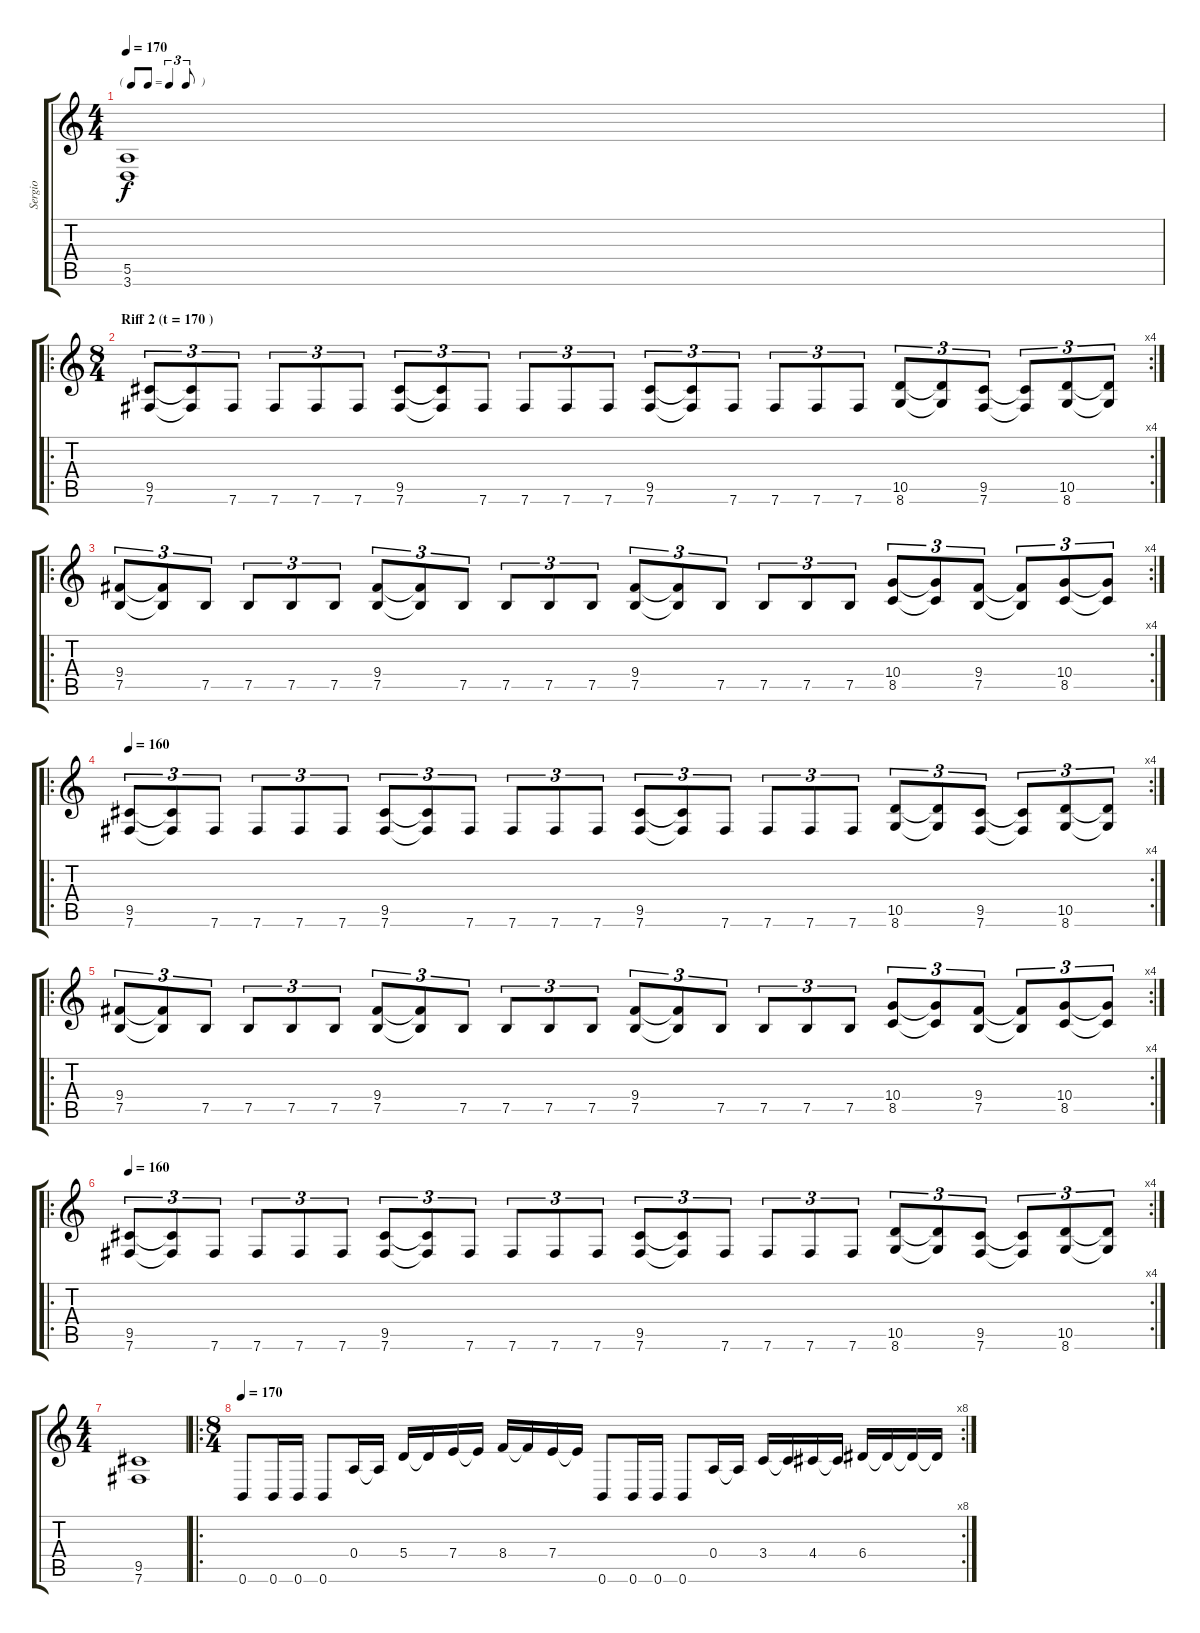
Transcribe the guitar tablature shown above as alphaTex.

\track ("Sergio" "Sergio") {instrument distortionguitar}
\staff {score tabs}
\tuning (B3 Gb3 D3 A2 E2 B1) {hide}
\ts (4 4)
\tf triplet8th
\tempo 170
\clef g2
\ks c
(5.5 3.6).1{dy f} |
\ro
\rc 4
\ts (8 4)
\section ("" "Riff 2 (t = 170 )")
(9.5 7.6).8{tu (3 2)} (9.5{t} 7.6{t}).8{tu (3 2)} 7.6.8{tu (3 2)} 7.6.8{tu (3 2)} 7.6.8{tu (3 2)} 7.6.8{tu (3 2)} (9.5 7.6).8{tu (3 2)} (9.5{t} 7.6{t}).8{tu (3 2)} 7.6.8{tu (3 2)} 7.6.8{tu (3 2)} 7.6.8{tu (3 2)} 7.6.8{tu (3 2)} (9.5 7.6).8{tu (3 2)} (9.5{t} 7.6{t}).8{tu (3 2)} 7.6.8{tu (3 2)} 7.6.8{tu (3 2)} 7.6.8{tu (3 2)} 7.6.8{tu (3 2)} (10.5 8.6).8{tu (3 2)} (10.5{t} 8.6{t}).8{tu (3 2)} (9.5 7.6).8{tu (3 2)} (9.5{t} 7.6{t}).8{tu (3 2)} (10.5 8.6).8{tu (3 2)} (10.5{t} 8.6{t}).8{tu (3 2)} |
\ro
\rc 4
(9.4 7.5).8{tu (3 2)} (9.4{t} 7.5{t}).8{tu (3 2)} 7.5.8{tu (3 2)} 7.5.8{tu (3 2)} 7.5.8{tu (3 2)} 7.5.8{tu (3 2)} (9.4 7.5).8{tu (3 2)} (9.4{t} 7.5{t}).8{tu (3 2)} 7.5.8{tu (3 2)} 7.5.8{tu (3 2)} 7.5.8{tu (3 2)} 7.5.8{tu (3 2)} (9.4 7.5).8{tu (3 2)} (9.4{t} 7.5{t}).8{tu (3 2)} 7.5.8{tu (3 2)} 7.5.8{tu (3 2)} 7.5.8{tu (3 2)} 7.5.8{tu (3 2)} (10.4 8.5).8{tu (3 2)} (10.4{t} 8.5{t}).8{tu (3 2)} (9.4 7.5).8{tu (3 2)} (9.4{t} 7.5{t}).8{tu (3 2)} (10.4 8.5).8{tu (3 2)} (10.4{t} 8.5{t}).8{tu (3 2)} |
\ro
\rc 4
\tempo 160
(9.5 7.6).8{tu (3 2)} (9.5{t} 7.6{t}).8{tu (3 2)} 7.6.8{tu (3 2)} 7.6.8{tu (3 2)} 7.6.8{tu (3 2)} 7.6.8{tu (3 2)} (9.5 7.6).8{tu (3 2)} (9.5{t} 7.6{t}).8{tu (3 2)} 7.6.8{tu (3 2)} 7.6.8{tu (3 2)} 7.6.8{tu (3 2)} 7.6.8{tu (3 2)} (9.5 7.6).8{tu (3 2)} (9.5{t} 7.6{t}).8{tu (3 2)} 7.6.8{tu (3 2)} 7.6.8{tu (3 2)} 7.6.8{tu (3 2)} 7.6.8{tu (3 2)} (10.5 8.6).8{tu (3 2)} (10.5{t} 8.6{t}).8{tu (3 2)} (9.5 7.6).8{tu (3 2)} (9.5{t} 7.6{t}).8{tu (3 2)} (10.5 8.6).8{tu (3 2)} (10.5{t} 8.6{t}).8{tu (3 2)} |
\ro
\rc 4
(9.4 7.5).8{tu (3 2)} (9.4{t} 7.5{t}).8{tu (3 2)} 7.5.8{tu (3 2)} 7.5.8{tu (3 2)} 7.5.8{tu (3 2)} 7.5.8{tu (3 2)} (9.4 7.5).8{tu (3 2)} (9.4{t} 7.5{t}).8{tu (3 2)} 7.5.8{tu (3 2)} 7.5.8{tu (3 2)} 7.5.8{tu (3 2)} 7.5.8{tu (3 2)} (9.4 7.5).8{tu (3 2)} (9.4{t} 7.5{t}).8{tu (3 2)} 7.5.8{tu (3 2)} 7.5.8{tu (3 2)} 7.5.8{tu (3 2)} 7.5.8{tu (3 2)} (10.4 8.5).8{tu (3 2)} (10.4{t} 8.5{t}).8{tu (3 2)} (9.4 7.5).8{tu (3 2)} (9.4{t} 7.5{t}).8{tu (3 2)} (10.4 8.5).8{tu (3 2)} (10.4{t} 8.5{t}).8{tu (3 2)} |
\ro
\rc 4
\tempo 160
(9.5 7.6).8{tu (3 2)} (9.5{t} 7.6{t}).8{tu (3 2)} 7.6.8{tu (3 2)} 7.6.8{tu (3 2)} 7.6.8{tu (3 2)} 7.6.8{tu (3 2)} (9.5 7.6).8{tu (3 2)} (9.5{t} 7.6{t}).8{tu (3 2)} 7.6.8{tu (3 2)} 7.6.8{tu (3 2)} 7.6.8{tu (3 2)} 7.6.8{tu (3 2)} (9.5 7.6).8{tu (3 2)} (9.5{t} 7.6{t}).8{tu (3 2)} 7.6.8{tu (3 2)} 7.6.8{tu (3 2)} 7.6.8{tu (3 2)} 7.6.8{tu (3 2)} (10.5 8.6).8{tu (3 2)} (10.5{t} 8.6{t}).8{tu (3 2)} (9.5 7.6).8{tu (3 2)} (9.5{t} 7.6{t}).8{tu (3 2)} (10.5 8.6).8{tu (3 2)} (10.5{t} 8.6{t}).8{tu (3 2)} |
\ts (4 4)
(9.5 7.6).1 |
\ro
\rc 8
\ts (8 4)
\tempo 170
0.6.8 0.6.16 0.6.16 0.6.8 0.4.16 0.4{t}.16 5.4.16 5.4{t}.16 7.4.16 7.4{t}.16 8.4.16 8.4{t}.16 7.4.16 7.4{t}.16 0.6.8 0.6.16 0.6.16 0.6.8 0.4.16 0.4{t}.16 3.4.16 3.4{t}.16 4.4.16 4.4{t}.16 6.4.16 6.4{t}.16 6.4{t}.16 6.4{t}.16
